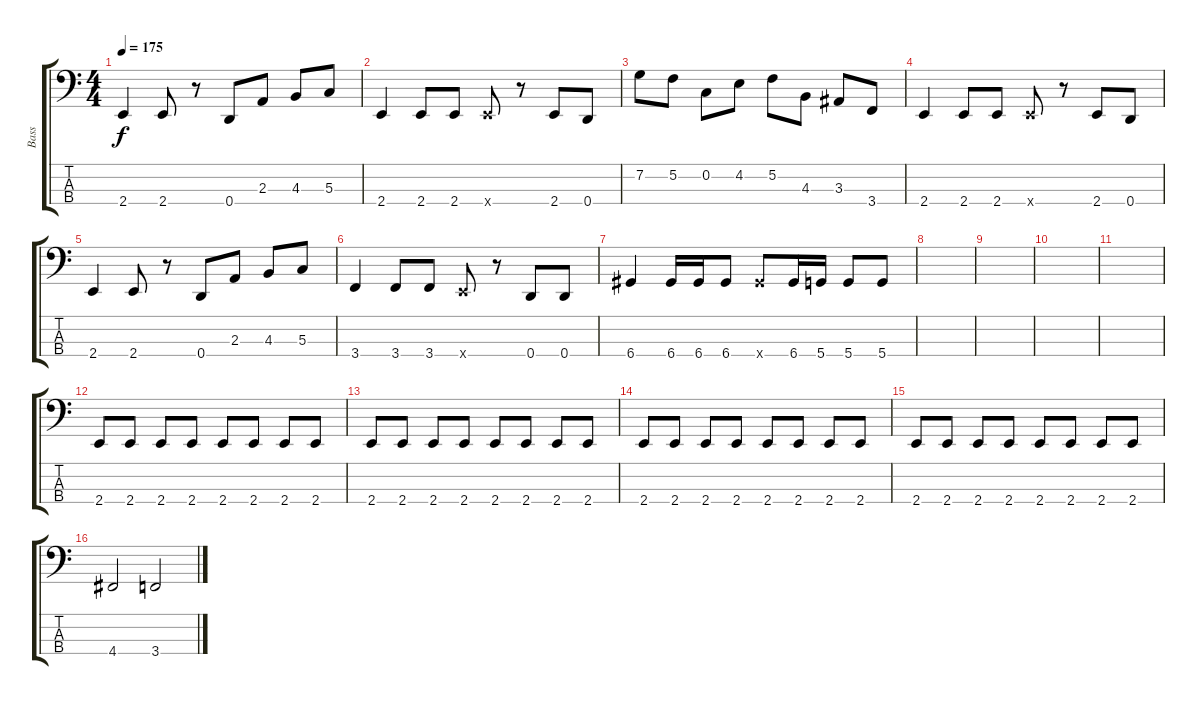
\track ("Bass" "Bass") {instrument slapbass1}
\staff {score tabs}
\tuning (F2 C2 G1 D1) {hide}
\ts (4 4)
\tempo 175
\clef f4
\ks c
2.4.4{dy f} 2.4.8 r.8 0.4.8 2.3.8 4.3.8 5.3.8 |
2.4.4 2.4.8 2.4.8 2.4{x}.8 r.8 2.4.8 0.4.8 |
7.2.8 5.2.8 0.2.8 4.2.8 5.2.8 4.3.8 3.3.8 3.4.8 |
2.4.4 2.4.8 2.4.8 2.4{x}.8 r.8 2.4.8 0.4.8 |
2.4.4 2.4.8 r.8 0.4.8 2.3.8 4.3.8 5.3.8 |
3.4.4 3.4.8 3.4.8 2.4{x}.8 r.8 0.4.8 0.4.8 |
6.4.4 6.4.16 6.4.16 6.4.8 6.4{x}.8 6.4.16 5.4.16 5.4.8 5.4.8 |
|
|
|
|
2.4.8 2.4.8 2.4.8 2.4.8 2.4.8 2.4.8 2.4.8 2.4.8 |
2.4.8 2.4.8 2.4.8 2.4.8 2.4.8 2.4.8 2.4.8 2.4.8 |
2.4.8 2.4.8 2.4.8 2.4.8 2.4.8 2.4.8 2.4.8 2.4.8 |
2.4.8 2.4.8 2.4.8 2.4.8 2.4.8 2.4.8 2.4.8 2.4.8 |
4.4.2 3.4.2
